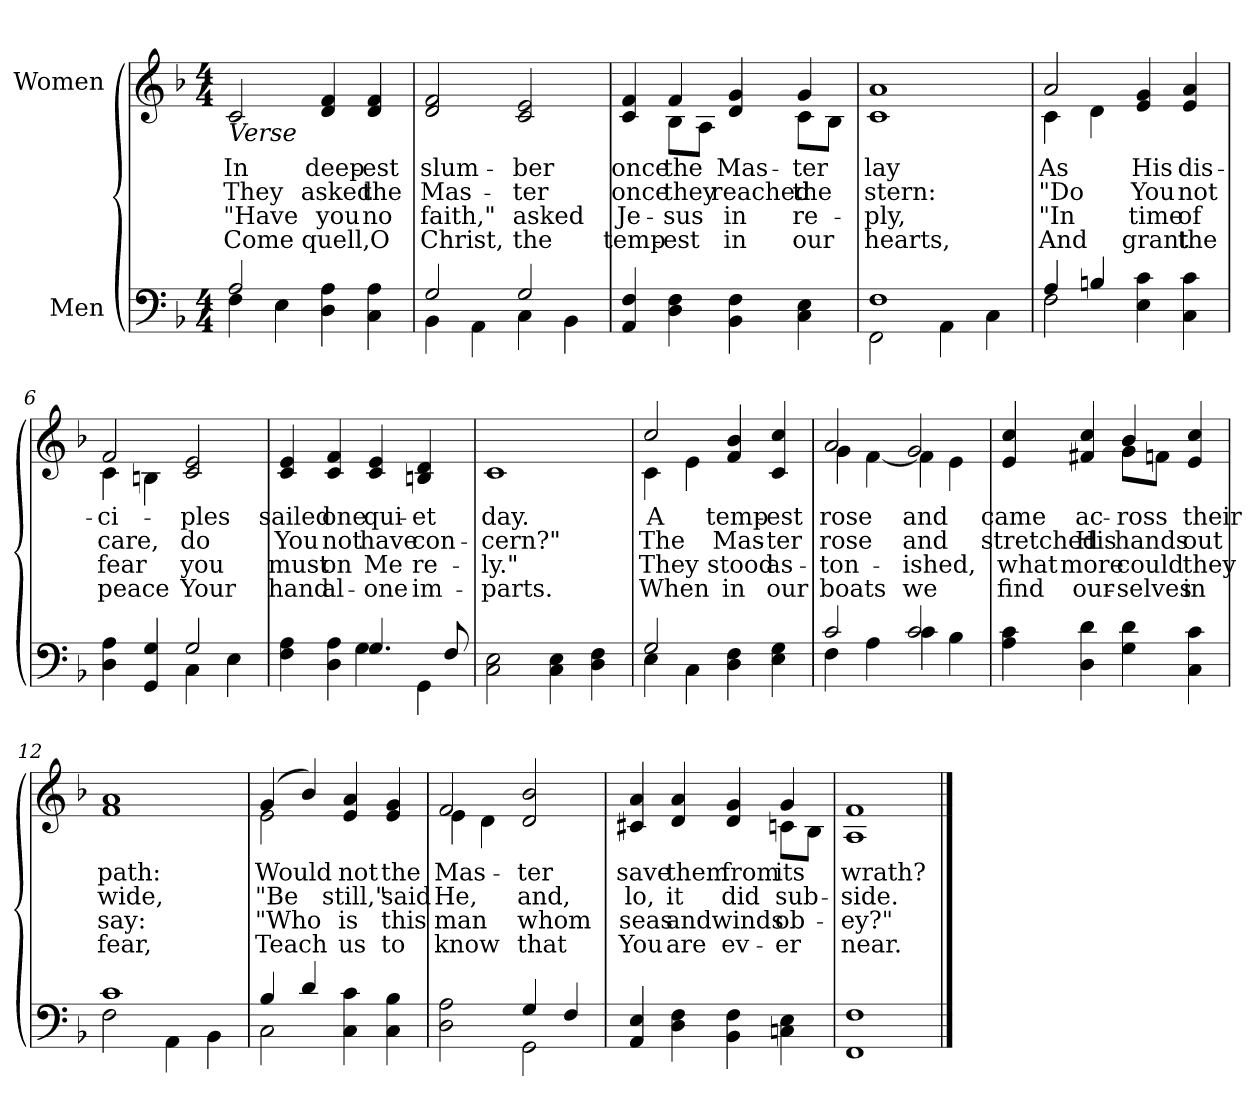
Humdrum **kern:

**kern	**kern	**text	**text	**text	**text
*part2	*part1	*part1	*part1	*part1	*part1
*staff2	*staff1	*staff1	*staff1	*staff1	*staff1
*I"Men	*I"Women	*	*	*	*
*clefF4	*clefG2	*	*	*	*
*k[b-]	*k[b-]	*	*	*	*
*M4/4	*M4/4	*	*	*	*
=1	=1	=1	=1	=1	=1
*^	*	*	*	*	*
!	!	!LO:TX:b:i:t=Verse	!	!	!	!
!	!	!	!LO:LY:b	!LO:LY:b	!LO:LY:b	!LO:LY:b
2A/	4F\	2c/	In	They	"Have	Come
.	4E\	.	.	.	.	.
!	!	!	!LO:LY:b	!LO:LY:b	!LO:LY:b	!LO:LY:b
4D\ 4A\	2ryy	4d/ 4f/	deep-	asked	you	quell,
!	!	!	!LO:LY:b	!LO:LY:b	!LO:LY:b	!LO:LY:b
4C\ 4A\	.	4d/ 4f/	-est	the	no	O
=2	=2	=2	=2	=2	=2	=2
!	!	!	!LO:LY:b	!LO:LY:b	!LO:LY:b	!LO:LY:b
2G/	4BB-\	2d/ 2f/	slum-	Mas-	faith,"	Christ,
.	4AA\	.	.	.	.	.
!	!	!	!LO:LY:b	!LO:LY:b	!LO:LY:b	!LO:LY:b
2G/	4C\	2c/ 2e/	-ber	-ter	asked	the
.	4BB-\	.	.	.	.	.
=3	=3	=3	=3	=3	=3	=3
!	!	!	!LO:LY:b	!LO:LY:b	!LO:LY:b	!LO:LY:b
*v	*v	*^	*	*	*	*
4AA/ 4F/	4c/ 4f/	4ryy	once	once	Je-	temp-
!	!	!	!LO:LY:b	!LO:LY:b	!LO:LY:b	!LO:LY:b
4D\ 4F\	4f/	8B-\L	the	they	-sus	-est
.	.	8A\J	.	.	.	.
!	!	!	!LO:LY:b	!LO:LY:b	!LO:LY:b	!LO:LY:b
4BB-\ 4F\	4d/ 4g/	4ryy	Mas-	reached	in	in
!	!	!	!LO:LY:b	!LO:LY:b	!LO:LY:b	!LO:LY:b
4C\ 4E\	4g/	8c\L	-ter	the	re-	our
.	.	8B-\J	.	.	.	.
=4	=4	=4	=4	=4	=4	=4
*^	*	*	*	*	*	*
!	!	!	!	!LO:LY:b	!LO:LY:b	!LO:LY:b	!LO:LY:b
*	*	*v	*v	*	*	*	*
1F	2FF\	1c 1a	lay	stern:	-ply,	hearts,
.	4AA\	.	.	.	.	.
.	4C\	.	.	.	.	.
!!LO:LB:g=z
=5	=5	=5	=5	=5	=5	=5
!	!	!	!LO:LY:b	!LO:LY:b	!LO:LY:b	!LO:LY:b
*	*	*^	*	*	*	*
4A/	2F\	2a/	4c\	As	"Do	"In	And
4Bn/	.	.	4d\	.	.	.	.
!	!	!	!	!LO:LY:b	!LO:LY:b	!LO:LY:b	!LO:LY:b
4E\ 4c\	2ryy	4e/ 4g/	2ryy	His	You	time	grant
!	!	!	!	!LO:LY:b	!LO:LY:b	!LO:LY:b	!LO:LY:b
4C\ 4c\	.	4e/ 4a/	.	dis-	not	of	the
=6	=6	=6	=6	=6	=6	=6	=6
!	!	!	!	!LO:LY:b	!LO:LY:b	!LO:LY:b	!LO:LY:b
4D\ 4A\	2ryy	2f/	4c\	-ci-	care,	fear	peace
4GG/ 4G/	.	.	4Bn\	.	.	.	.
!	!	!	!	!LO:LY:b	!LO:LY:b	!LO:LY:b	!LO:LY:b
2G/	4C\	2c/ 2e/	2ryy	-ples	do	you	Your
.	4E\	.	.	.	.	.	.
*	*	*v	*v	*	*	*	*
=7	=7	=7	=7	=7	=7	=7
!	!	!	!LO:LY:b	!LO:LY:b	!LO:LY:b	!LO:LY:b
4F\ 4A\	2ryy	4c/ 4e/	sailed	You	must	hand
!	!	!	!LO:LY:b	!LO:LY:b	!LO:LY:b	!LO:LY:b
4D\ 4A\	.	4c/ 4f/	one	not	on	al-
!	!	!	!LO:LY:b	!LO:LY:b	!LO:LY:b	!LO:LY:b
4.G/	4G\	4c/ 4e/	qui-	have	Me	-one
!	!	!	!LO:LY:b	!LO:LY:b	!LO:LY:b	!LO:LY:b
.	4GG\	4Bn/ 4d/	-et	con-	re-	im-
8F/	.	.	.	.	.	.
*v	*v	*	*	*	*	*
=8	=8	=8	=8	=8	=8
!	!	!LO:LY:b	!LO:LY:b	!LO:LY:b	!LO:LY:b
2C\ 2E\	1c	day.	-cern?"	-ly."	-parts.
4C\ 4E\	.	.	.	.	.
4D\ 4F\	.	.	.	.	.
!!LO:LB:g=z
=9	=9	=9	=9	=9	=9
*^	*	*	*	*	*
!	!	!	!LO:LY:b	!LO:LY:b	!LO:LY:b	!LO:LY:b
*	*	*^	*	*	*	*
2G/	4E\	2cc/	4c\	A	The	They	When
.	4C\	.	4e\	.	.	.	.
!	!	!	!	!LO:LY:b	!LO:LY:b	!LO:LY:b	!LO:LY:b
4D\ 4F\	2ryy	4f/ 4b-/	2ryy	temp-	Mas-	stood	in
!	!	!	!	!LO:LY:b	!LO:LY:b	!LO:LY:b	!LO:LY:b
4E\ 4G\	.	4c/ 4cc/	.	-est	-ter	as-	our
=10	=10	=10	=10	=10	=10	=10	=10
!	!	!	!	!LO:LY:b	!LO:LY:b	!LO:LY:b	!LO:LY:b
2c/	4F\	2a/	4g\	rose	rose	-ton-	boats
.	4A\	.	[4f\	.	.	.	.
!	!	!	!	!LO:LY:b	!LO:LY:b	!LO:LY:b	!LO:LY:b
2c/	4c\	2g/	4f\]	and	and	-ished,	we
.	4B-\	.	4e\	.	.	.	.
=11	=11	=11	=11	=11	=11	=11	=11
!	!	!	!	!LO:LY:b	!LO:LY:b	!LO:LY:b	!LO:LY:b
*v	*v	*	*	*	*	*	*
4A\ 4c\	4e/ 4cc/	2ryy	came	stretched	what	find
!	!	!	!LO:LY:b	!LO:LY:b	!LO:LY:b	!LO:LY:b
4D\ 4d\	4f#X/ 4cc/	.	ac-	His	more	our-
!	!	!	!LO:LY:b	!LO:LY:b	!LO:LY:b	!LO:LY:b
4G\ 4d\	4b-/	8g\L	-ross	hands	could	-selves
.	.	8fn\J	.	.	.	.
!	!	!	!LO:LY:b	!LO:LY:b	!LO:LY:b	!LO:LY:b
4C\ 4c\	4e/ 4cc/	4ryy	their	out	they	in
=12	=12	=12	=12	=12	=12	=12
*^	*	*	*	*	*	*
!	!	!	!	!LO:LY:b	!LO:LY:b	!LO:LY:b	!LO:LY:b
*	*	*v	*v	*	*	*	*
1c	2F\	1f 1a	path:	wide,	say:	fear,
.	4AA\	.	.	.	.	.
.	4BB-\	.	.	.	.	.
!!LO:LB:g=z
=13	=13	=13	=13	=13	=13	=13
!	!	!	!LO:LY:b	!LO:LY:b	!LO:LY:b	!LO:LY:b
*	*	*^	*	*	*	*
4B-/	2C\	(>4g/	2e\	Would	"Be	"Who	Teach
4d/	.	4b-/)	.	.	.	.	.
!	!	!	!	!LO:LY:b	!LO:LY:b	!LO:LY:b	!LO:LY:b
4C\ 4c\	2ryy	4e/ 4a/	2ryy	not	still,"	is	us
!	!	!	!	!LO:LY:b	!LO:LY:b	!LO:LY:b	!LO:LY:b
4C\ 4B-\	.	4e/ 4g/	.	the	said	this	to
=14	=14	=14	=14	=14	=14	=14	=14
!	!	!	!	!LO:LY:b	!LO:LY:b	!LO:LY:b	!LO:LY:b
2D\ 2A\	2ryy	2f/	4e\	Mas-	He,	man	know
.	.	.	4d\	.	.	.	.
!	!	!	!	!LO:LY:b	!LO:LY:b	!LO:LY:b	!LO:LY:b
4G/	2GG\	2d/ 2b-/	2ryy	-ter	and,	whom	that
4F/	.	.	.	.	.	.	.
*v	*v	*	*	*	*	*	*
=15	=15	=15	=15	=15	=15	=15
!	!	!	!LO:LY:b	!LO:LY:b	!LO:LY:b	!LO:LY:b
4AA/ 4E/	4c#X/ 4a/	2.ryy	save	lo,	seas	You
!	!	!	!LO:LY:b	!LO:LY:b	!LO:LY:b	!LO:LY:b
4D\ 4F\	4d/ 4a/	.	them	it	and	are
!	!	!	!LO:LY:b	!LO:LY:b	!LO:LY:b	!LO:LY:b
4BB-\ 4F\	4d/ 4g/	.	from	did	winds	ev-
!	!	!	!LO:LY:b	!LO:LY:b	!LO:LY:b	!LO:LY:b
4Cn\ 4E\	4g/	8cn\L	its	sub-	ob-	-er
.	.	8B-\J	.	.	.	.
=16	=16	=16	=16	=16	=16	=16
!	!	!	!LO:LY:b	!LO:LY:b	!LO:LY:b	!LO:LY:b
*	*v	*v	*	*	*	*
1FF 1F	1A 1f	wrath?	-side.	-ey?"	near.
==	==	==	==	==	==
*-	*-	*-	*-	*-	*-
